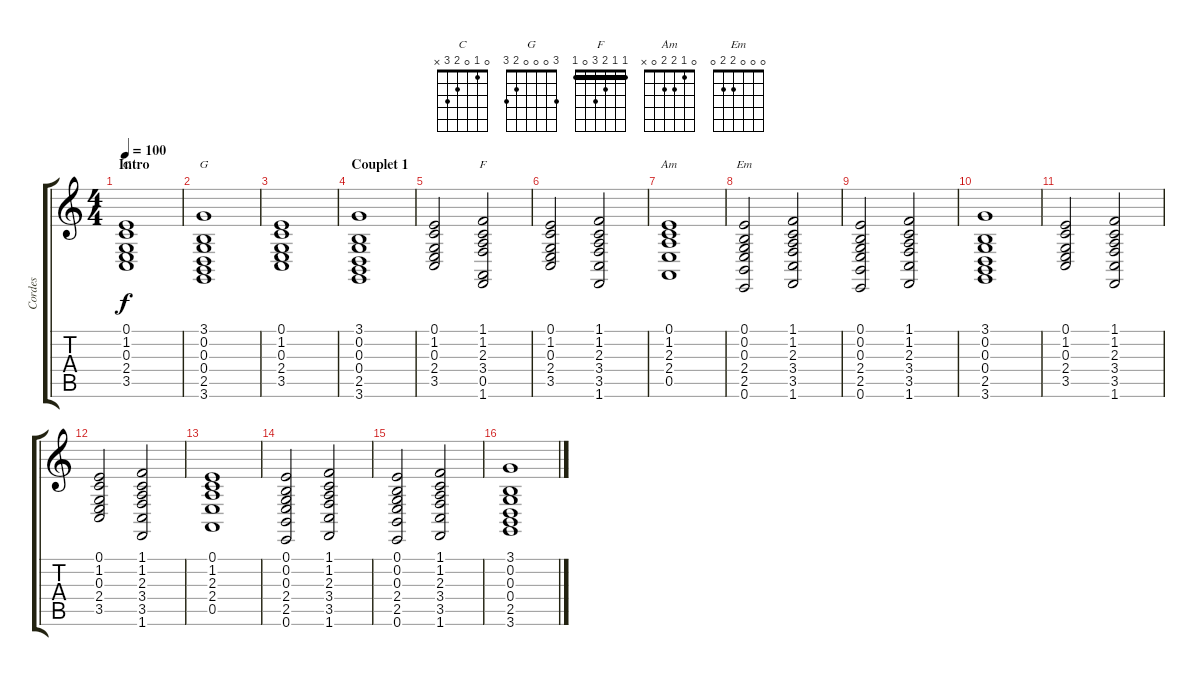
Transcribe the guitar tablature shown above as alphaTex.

\track ("Cordes" "Cordes") {instrument synthstrings2}
\staff {score tabs}
\tuning (E4 B3 G3 D3 A2 E2) {hide}
\chord ("C" 0 1 0 2 3 x)
\chord ("G" 3 0 0 0 2 3)
\chord ("F" 1 1 2 3 0 1) {barre 1}
\chord ("Am" 0 1 2 2 0 x)
\chord ("Em" 0 0 0 2 2 0)
\ts (4 4)
\section ("" "Intro")
\tempo 100
\clef g2
\ks c
(0.1 1.2 0.3 2.4 3.5).1{ch "C" dy f instrument synthstrings2} |
(3.1 0.2 0.3 0.4 2.5 3.6).1{ch "G"} |
(0.1 1.2 0.3 2.4 3.5).1 |
\section ("" "Couplet 1")
(3.1 0.2 0.3 0.4 2.5 3.6).1 |
(0.1 1.2 0.3 2.4 3.5).2 (1.1 1.2 2.3 3.4 0.5 1.6).2{ch "F"} |
(0.1 1.2 0.3 2.4 3.5).2 (1.1 1.2 2.3 3.4 3.5 1.6).2 |
(0.1 1.2 2.3 2.4 0.5).1{ch "Am"} |
(0.1 0.2 0.3 2.4 2.5 0.6).2{ch "Em"} (1.1 1.2 2.3 3.4 3.5 1.6).2 |
(0.1 0.2 0.3 2.4 2.5 0.6).2 (1.1 1.2 2.3 3.4 3.5 1.6).2 |
(3.1 0.2 0.3 0.4 2.5 3.6).1 |
(0.1 1.2 0.3 2.4 3.5).2 (1.1 1.2 2.3 3.4 3.5 1.6).2 |
(0.1 1.2 0.3 2.4 3.5).2 (1.1 1.2 2.3 3.4 3.5 1.6).2 |
(0.1 1.2 2.3 2.4 0.5).1 |
(0.1 0.2 0.3 2.4 2.5 0.6).2 (1.1 1.2 2.3 3.4 3.5 1.6).2 |
(0.1 0.2 0.3 2.4 2.5 0.6).2 (1.1 1.2 2.3 3.4 3.5 1.6).2 |
(3.1 0.2 0.3 0.4 2.5 3.6).1
